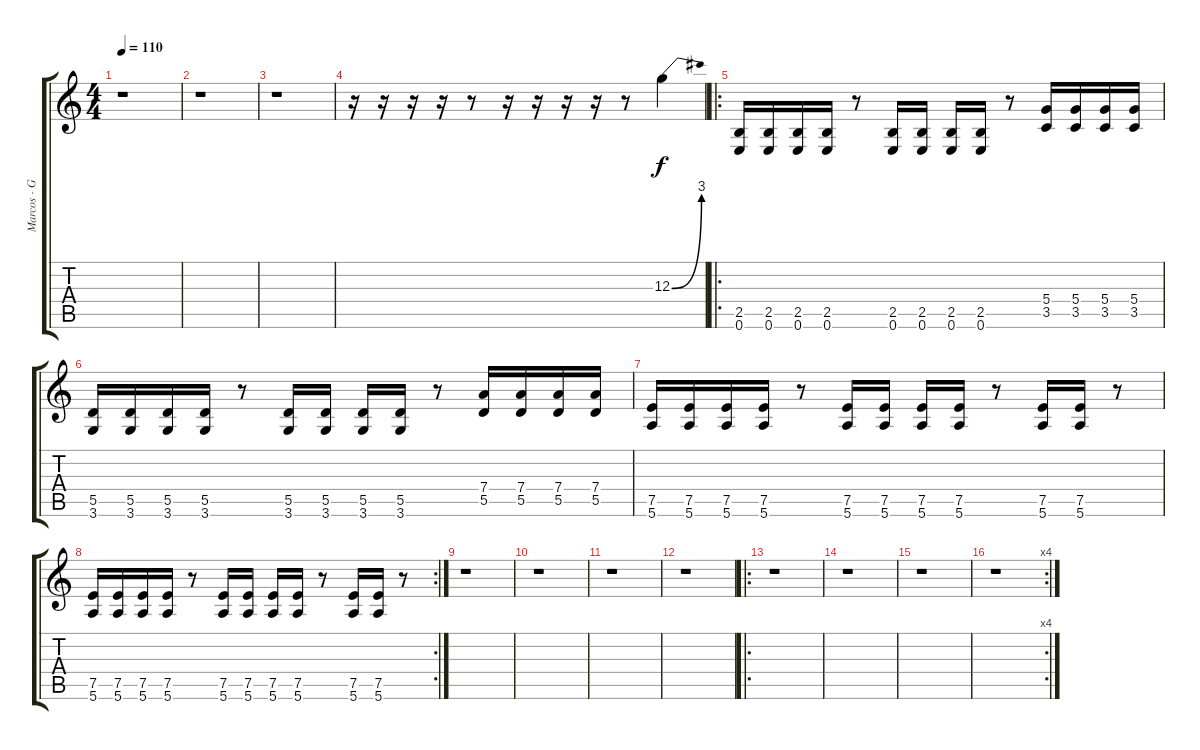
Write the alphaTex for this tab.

\track ("Marcos - Guitarra 2" "Marcos - G") {instrument distortionguitar}
\staff {score tabs}
\tuning (E4 B3 G3 D3 A2 E2) {hide}
\ts (4 4)
\tempo 110
\clef g2
\ks c
r.1{dy f instrument distortionguitar} |
r.1 |
r.1 |
r.16 r.16 r.16 r.16 r.8 r.16 r.16 r.16 r.16 r.8 12.3{be (bend 0 0 60 12)}.4 |
\ro
(2.5 0.6).16 (2.5 0.6).16 (2.5 0.6).16 (2.5 0.6).16 r.8 (2.5 0.6).16 (2.5 0.6).16 (2.5 0.6).16 (2.5 0.6).16 r.8 (5.4 3.5).16 (5.4 3.5).16 (5.4 3.5).16 (5.4 3.5).16 |
(5.5 3.6).16 (5.5 3.6).16 (5.5 3.6).16 (5.5 3.6).16 r.8 (5.5 3.6).16 (5.5 3.6).16 (5.5 3.6).16 (5.5 3.6).16 r.8 (7.4 5.5).16 (7.4 5.5).16 (7.4 5.5).16 (7.4 5.5).16 |
(7.5 5.6).16 (7.5 5.6).16 (7.5 5.6).16 (7.5 5.6).16 r.8 (7.5 5.6).16 (7.5 5.6).16 (7.5 5.6).16 (7.5 5.6).16 r.8 (7.5 5.6).16 (7.5 5.6).16 r.8 |
\rc 2
(7.5 5.6).16 (7.5 5.6).16 (7.5 5.6).16 (7.5 5.6).16 r.8 (7.5 5.6).16 (7.5 5.6).16 (7.5 5.6).16 (7.5 5.6).16 r.8 (7.5 5.6).16 (7.5 5.6).16 r.8 |
r.1 |
r.1 |
r.1 |
r.1 |
\ro
r.1 |
r.1 |
r.1 |
\rc 4
r.1
